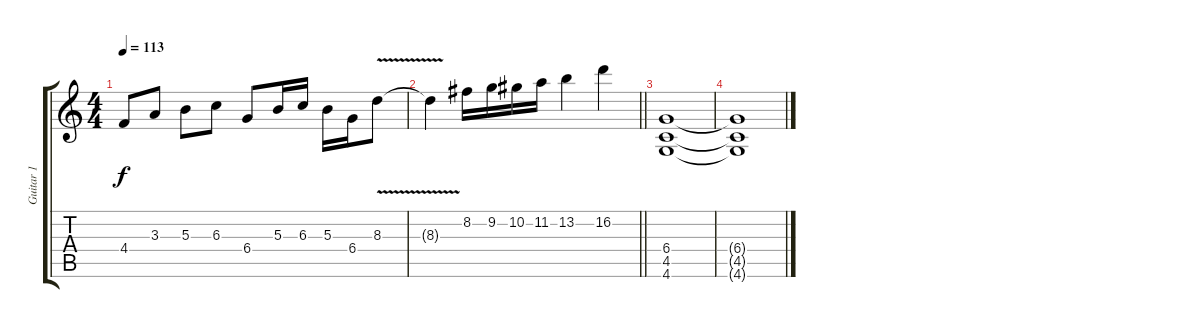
\track ("Guitar 1" "Guitar 1") {instrument overdrivenguitar}
\staff {score tabs}
\tuning (Eb4 Bb3 Gb3 Db3 Ab2 Eb2) {hide}
\ts (4 4)
\tempo 113
\clef g2
\ks c
4.4.8{dy f} 3.3.8 5.3.8 6.3.8 6.4.8 5.3.16 6.3.16 5.3.16 6.4.16 8.3{v}.8 |
\barLineRight lightlight
8.3{t}.4 8.2.16 9.2.16 10.2.16 11.2.16 13.2.4 16.2.4 |
(6.4 4.5 4.6).1 |
(6.4{t} 4.5{t} 4.6{t}).1
